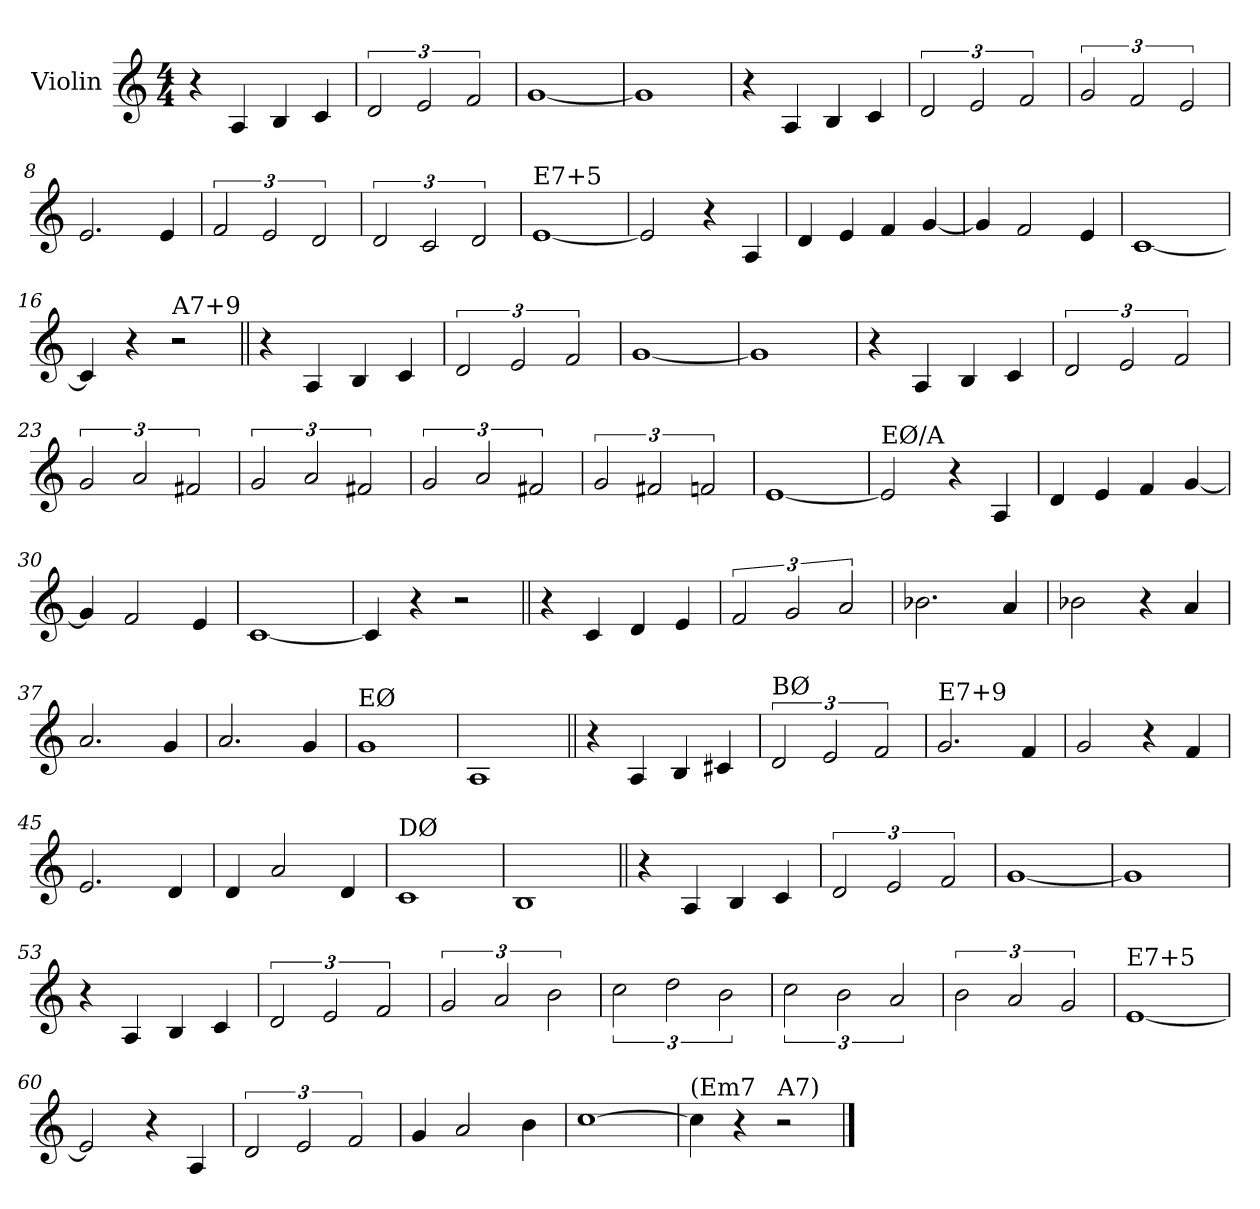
**kern
*part1
*staff1
*I"Violin
*I'Vln
*clefG2
*k[]
*C:
*M4/4
=1
4r
4A/
4B/
4c/
=2
3d/
3e/
3f/
=3
[1g
=4
1g]
=5
4r
4A/
4B/
4c/
!!LO:LB:g=z
=6
3d/
3e/
3f/
=7
3g/
3f/
3e/
=8
2.e/
4e/
=9
3f/
3e/
3d/
=10
3d/
3c/
3d/
!!LO:LB:g=z
=11
!LO:TX:a:t=E7+5
[1e
=12
2e/]
4r
4A/
=13
4d/
4e/
4f/
[4g/
=14
4g/]
2f/
4e/
=15
[1c
=16
4c/]
4r
!LO:TX:a:t=A7+9
2r
!!LO:LB:g=z
=17||
4r
4A/
4B/
4c/
=18
3d/
3e/
3f/
=19
[1g
=20
1g]
=21
4r
4A/
4B/
4c/
!!LO:LB:g=z
=22
3d/
3e/
3f/
=23
3g/
3a/
3f#X/
=24
3g/
3a/
3f#X/
=25
3g/
3a/
3f#X/
=26
3g/
3f#X/
3fn/
!!LO:LB:g=z
=27
[1e
=28
!LO:TX:a:t=EØ/A
2e/]
4r
4A/
=29
4d/
4e/
4f/
[4g/
=30
4g/]
2f/
4e/
=31
[1c
=32
4c/]
4r
2r
!!LO:LB:g=z
=33||
4r
4c/
4d/
4e/
=34
3f/
3g/
3a/
=35
2.b-X\
4a/
=36
2b-X\
4r
4a/
=37
2.a/
4g/
!!LO:LB:g=z
=38
2.a/
4g/
=39
!LO:TX:a:t=EØ
1g
=40
1A
=41||
4r
4A/
4B/
4c#X/
=42
!LO:TX:a:t=BØ
3d/
3e/
3f/
!!LO:LB:g=z
=43
!LO:TX:a:t=E7+9
2.g/
4f/
=44
2g/
4r
4f/
=45
2.e/
4d/
=46
4d/
2a/
4d/
=47
!LO:TX:a:t=DØ
1c
!!LO:LB:g=z
=48
1B
=49||
4r
4A/
4B/
4c/
=50
3d/
3e/
3f/
=51
[1g
=52
1g]
=53
4r
4A/
4B/
4c/
!!LO:LB:g=z
=54
3d/
3e/
3f/
=55
3g/
3a/
3b\
=56
3cc\
3dd\
3b\
=57
3cc\
3b\
3a/
=58
3b\
3a/
3g/
!!LO:LB:g=z
=59
!LO:TX:a:t=E7+5
[1e
=60
2e/]
4r
4A/
=61
3d/
3e/
3f/
=62
4g/
2a/
4b\
=63
[1cc
=64
!LO:TX:a:t=(Em7
4cc\]
4r
!LO:TX:a:t=A7)
2r
==
*-
